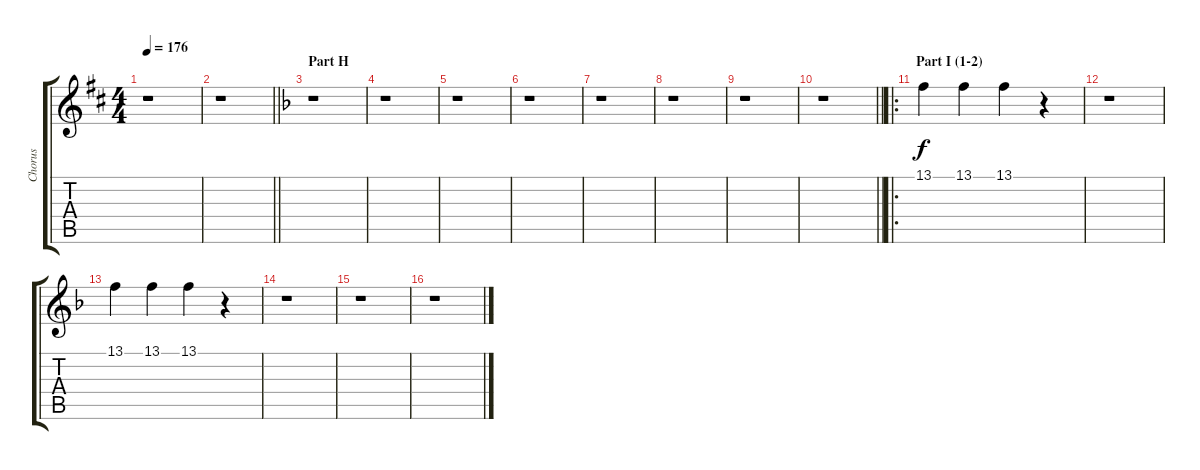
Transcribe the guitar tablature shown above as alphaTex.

\track ("Chorus" "Chorus") {instrument trumpet}
\staff {score tabs}
\tuning (E4 B3 G3 D3 A2 E2) {hide}
\ts (4 4)
\tempo 176
\clef g2
\ks d
r.1{dy f} |
\barLineRight lightlight
r.1 |
\section ("" "Part H")
\ks f
r.1 |
r.1 |
r.1 |
r.1 |
r.1 |
r.1 |
r.1 |
\barLineRight lightlight
r.1 |
\ro
\section ("" "Part I (1-2)")
13.1.4 13.1.4 13.1.4 r.4 |
r.1 |
13.1.4 13.1.4 13.1.4 r.4 |
r.1 |
r.1 |
r.1
